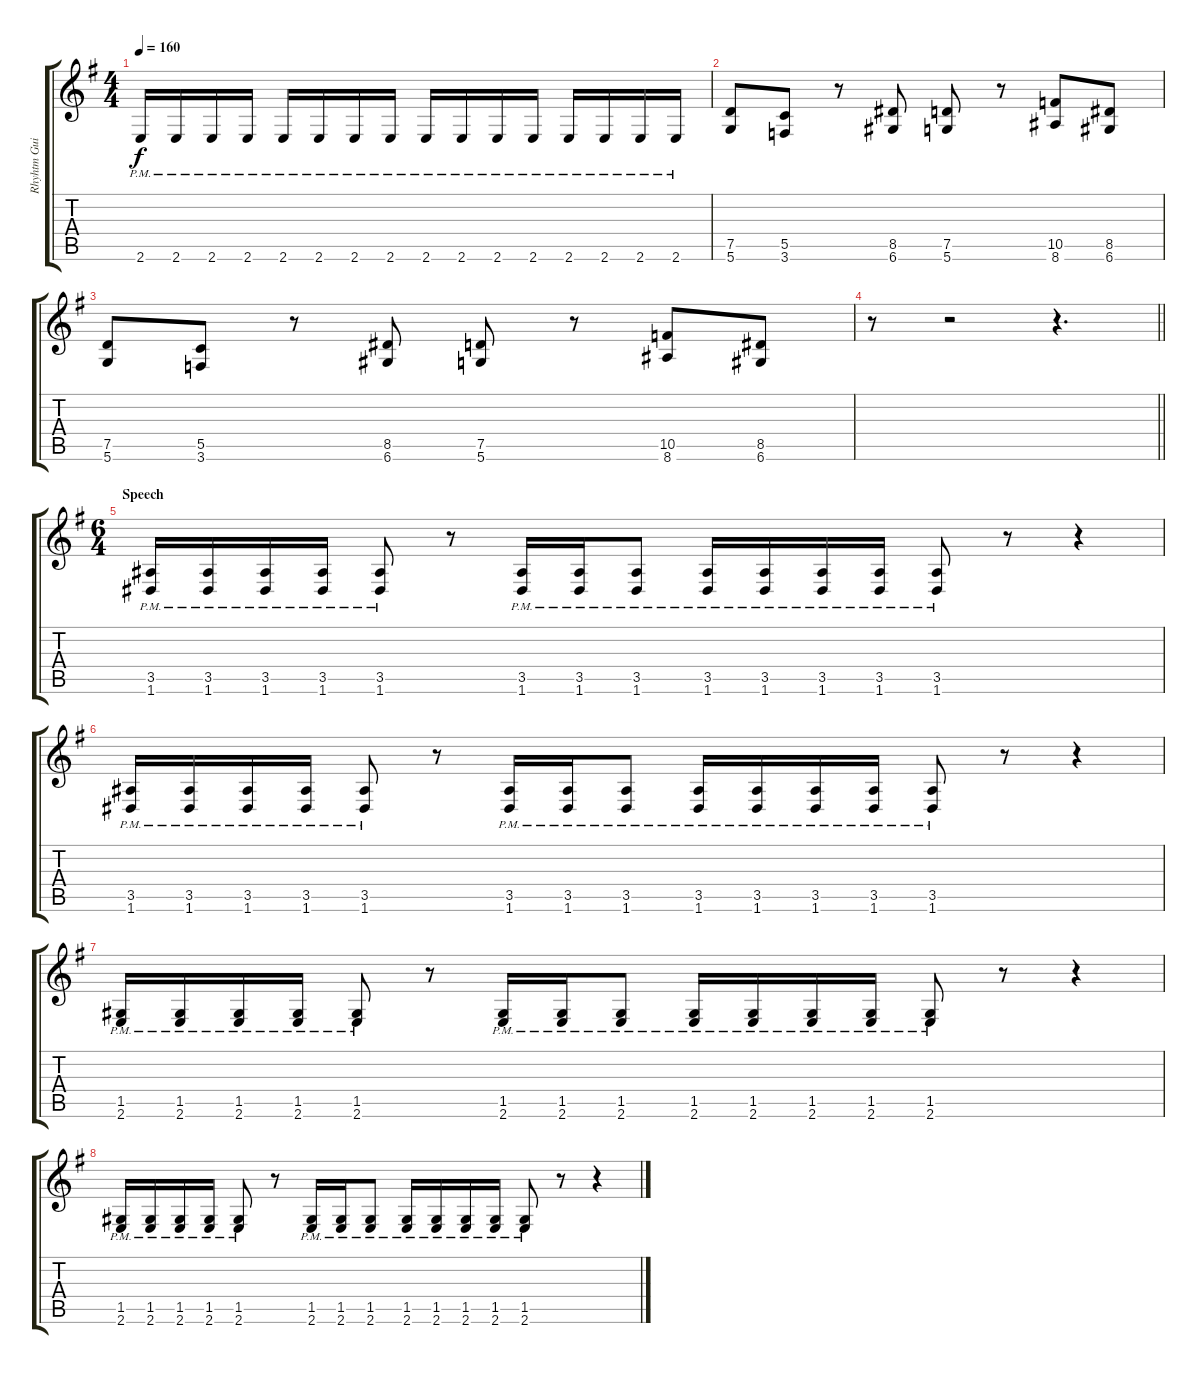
\track ("Rhyhtm Guitars" "Rhyhtm Gui") {instrument distortionguitar}
\staff {score tabs}
\tuning (D4 A3 F3 C3 G2 D2) {hide}
\ts (4 4)
\tempo 160
\clef g2
\ks g
2.6{pm}.16{dy f} 2.6{pm}.16 2.6{pm}.16 2.6{pm}.16 2.6{pm}.16 2.6{pm}.16 2.6{pm}.16 2.6{pm}.16 2.6{pm}.16 2.6{pm}.16 2.6{pm}.16 2.6{pm}.16 2.6{pm}.16 2.6{pm}.16 2.6{pm}.16 2.6{pm}.16 |
(7.5 5.6).8 (5.5 3.6).8 r.8 (8.5 6.6).8 (7.5 5.6).8 r.8 (10.5 8.6).8 (8.5 6.6).8 |
(7.5 5.6).8 (5.5 3.6).8 r.8 (8.5 6.6).8 (7.5 5.6).8 r.8 (10.5 8.6).8 (8.5 6.6).8 |
\barLineRight lightlight
r.8 r.2 r.4{d} |
\ts (6 4)
\section ("" "Speech")
(3.5{pm} 1.6{pm}).16 (3.5{pm} 1.6{pm}).16 (3.5{pm} 1.6{pm}).16 (3.5{pm} 1.6{pm}).16 (3.5{pm} 1.6{pm}).8 r.8 (3.5{pm} 1.6{pm}).16 (3.5{pm} 1.6{pm}).16 (3.5{pm} 1.6{pm}).8 (3.5{pm} 1.6{pm}).16 (3.5{pm} 1.6{pm}).16 (3.5{pm} 1.6{pm}).16 (3.5{pm} 1.6{pm}).16 (3.5{pm} 1.6{pm}).8 r.8 r.4 |
(3.5{pm} 1.6{pm}).16 (3.5{pm} 1.6{pm}).16 (3.5{pm} 1.6{pm}).16 (3.5{pm} 1.6{pm}).16 (3.5{pm} 1.6{pm}).8 r.8 (3.5{pm} 1.6{pm}).16 (3.5{pm} 1.6{pm}).16 (3.5{pm} 1.6{pm}).8 (3.5{pm} 1.6{pm}).16 (3.5{pm} 1.6{pm}).16 (3.5{pm} 1.6{pm}).16 (3.5{pm} 1.6{pm}).16 (3.5{pm} 1.6{pm}).8 r.8 r.4 |
(1.5{pm} 2.6{pm}).16 (1.5{pm} 2.6{pm}).16 (1.5{pm} 2.6{pm}).16 (1.5{pm} 2.6{pm}).16 (1.5{pm} 2.6{pm}).8 r.8 (1.5{pm} 2.6{pm}).16 (1.5{pm} 2.6{pm}).16 (1.5{pm} 2.6{pm}).8 (1.5{pm} 2.6{pm}).16 (1.5{pm} 2.6{pm}).16 (1.5{pm} 2.6{pm}).16 (1.5{pm} 2.6{pm}).16 (1.5{pm} 2.6{pm}).8 r.8 r.4 |
(1.5{pm} 2.6{pm}).16 (1.5{pm} 2.6{pm}).16 (1.5{pm} 2.6{pm}).16 (1.5{pm} 2.6{pm}).16 (1.5{pm} 2.6{pm}).8 r.8 (1.5{pm} 2.6{pm}).16 (1.5{pm} 2.6{pm}).16 (1.5{pm} 2.6{pm}).8 (1.5{pm} 2.6{pm}).16 (1.5{pm} 2.6{pm}).16 (1.5{pm} 2.6{pm}).16 (1.5{pm} 2.6{pm}).16 (1.5{pm} 2.6{pm}).8 r.8 r.4
